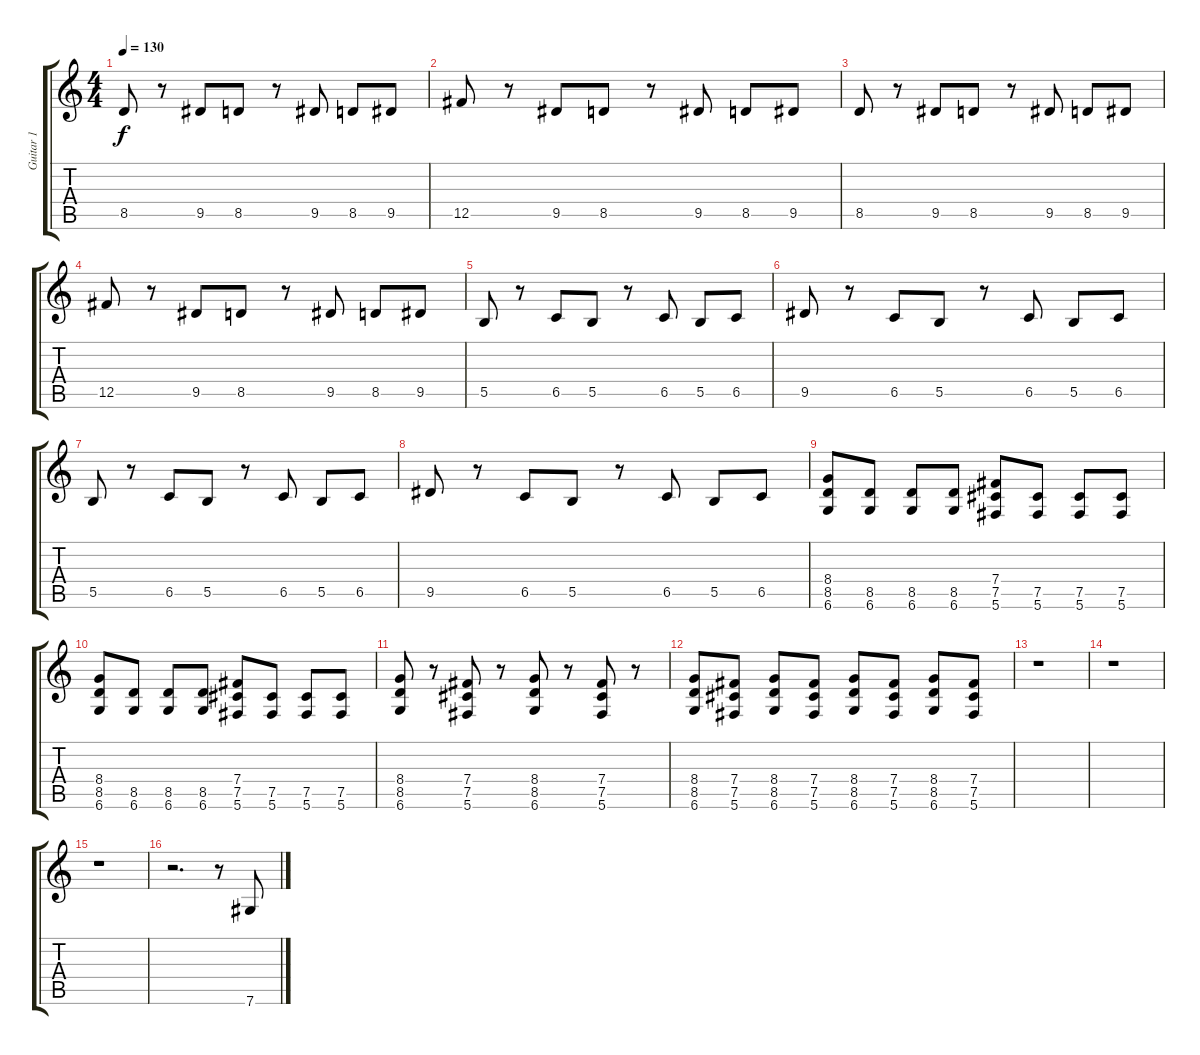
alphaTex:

\track ("Guitar 1" "Guitar 1") {instrument distortionguitar}
\staff {score tabs}
\tuning (Db4 Ab3 E3 B2 Gb2 Db2) {hide}
\ts (4 4)
\tempo 130
\clef g2
\ks c
8.5.8{dy f} r.8 9.5.8 8.5.8 r.8 9.5.8 8.5.8 9.5.8 |
12.5.8 r.8 9.5.8 8.5.8 r.8 9.5.8 8.5.8 9.5.8 |
8.5.8 r.8 9.5.8 8.5.8 r.8 9.5.8 8.5.8 9.5.8 |
12.5.8 r.8 9.5.8 8.5.8 r.8 9.5.8 8.5.8 9.5.8 |
5.5.8 r.8 6.5.8 5.5.8 r.8 6.5.8 5.5.8 6.5.8 |
9.5.8 r.8 6.5.8 5.5.8 r.8 6.5.8 5.5.8 6.5.8 |
5.5.8 r.8 6.5.8 5.5.8 r.8 6.5.8 5.5.8 6.5.8 |
9.5.8 r.8 6.5.8 5.5.8 r.8 6.5.8 5.5.8 6.5.8 |
(8.4 8.5 6.6).8 (8.5 6.6).8 (8.5 6.6).8 (8.5 6.6).8 (7.4 7.5 5.6).8 (7.5 5.6).8 (7.5 5.6).8 (7.5 5.6).8 |
(8.4 8.5 6.6).8 (8.5 6.6).8 (8.5 6.6).8 (8.5 6.6).8 (7.4 7.5 5.6).8 (7.5 5.6).8 (7.5 5.6).8 (7.5 5.6).8 |
(8.4 8.5 6.6).8 r.8 (7.4 7.5 5.6).8 r.8 (8.4 8.5 6.6).8 r.8 (7.4 7.5 5.6).8 r.8 |
(8.4 8.5 6.6).8 (7.4 7.5 5.6).8 (8.4 8.5 6.6).8 (7.4 7.5 5.6).8 (8.4 8.5 6.6).8 (7.4 7.5 5.6).8 (8.4 8.5 6.6).8 (7.4 7.5 5.6).8 |
r.1 |
r.1 |
r.1 |
r.2{d} r.8 7.6.8
